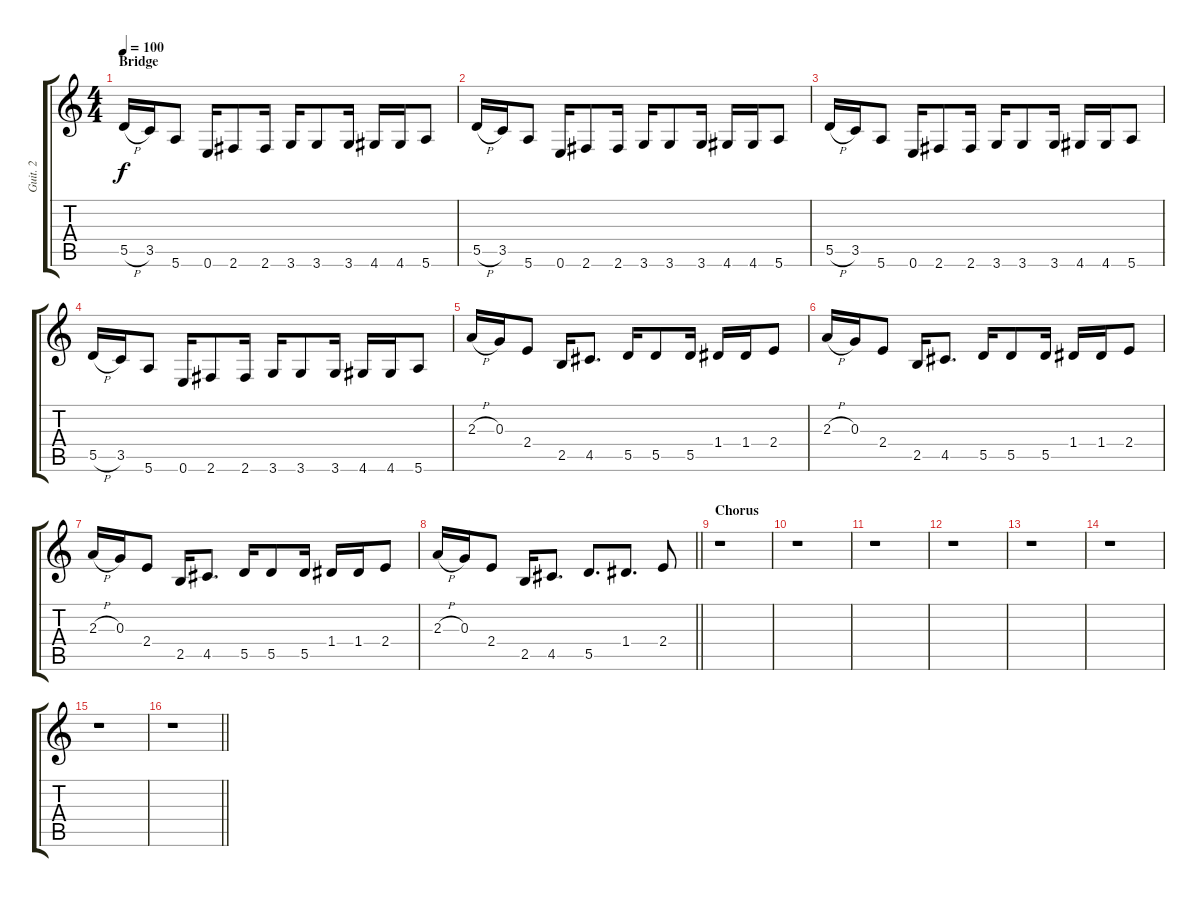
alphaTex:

\track ("Guit. 2" "Guit. 2") {instrument overdrivenguitar}
\staff {score tabs}
\tuning (E4 B3 G3 D3 A2 E2) {hide}
\ts (4 4)
\section ("" "Bridge")
\tempo 100
\clef g2
\ks c
5.5{h}.16{dy f} 3.5.16 5.6.8 0.6.16 2.6.8 2.6.16 3.6.16 3.6.8 3.6.16 4.6.16 4.6.16 5.6.8 |
5.5{h}.16 3.5.16 5.6.8 0.6.16 2.6.8 2.6.16 3.6.16 3.6.8 3.6.16 4.6.16 4.6.16 5.6.8 |
5.5{h}.16 3.5.16 5.6.8 0.6.16 2.6.8 2.6.16 3.6.16 3.6.8 3.6.16 4.6.16 4.6.16 5.6.8 |
5.5{h}.16 3.5.16 5.6.8 0.6.16 2.6.8 2.6.16 3.6.16 3.6.8 3.6.16 4.6.16 4.6.16 5.6.8 |
2.3{h}.16 0.3.16 2.4.8 2.5.16 4.5.8{d} 5.5.16 5.5.8 5.5.16 1.4.16 1.4.16 2.4.8 |
2.3{h}.16 0.3.16 2.4.8 2.5.16 4.5.8{d} 5.5.16 5.5.8 5.5.16 1.4.16 1.4.16 2.4.8 |
2.3{h}.16 0.3.16 2.4.8 2.5.16 4.5.8{d} 5.5.16 5.5.8 5.5.16 1.4.16 1.4.16 2.4.8 |
\barLineRight lightlight
2.3{h}.16 0.3.16 2.4.8 2.5.16 4.5.8{d} 5.5.8{d} 1.4.8{d} 2.4.8 |
\section ("" "Chorus")
r.1 |
r.1 |
r.1 |
r.1 |
r.1 |
r.1 |
r.1 |
\barLineRight lightlight
r.1
